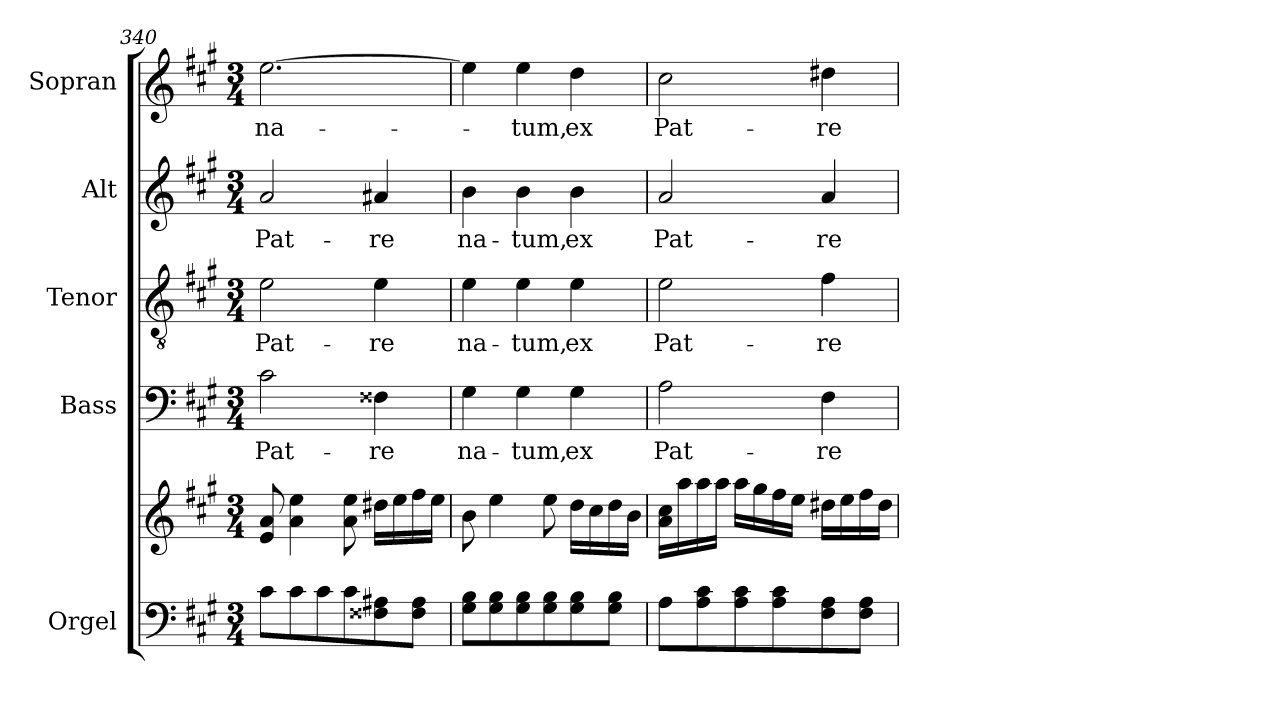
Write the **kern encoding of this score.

**kern	**kern	**kern	**text	**kern	**text	**kern	**text	**kern	**text
*part5	*part5	*part4	*part4	*part3	*part3	*part2	*part2	*part1	*part1
*staff6	*staff5	*staff4	*staff4	*staff3	*staff3	*staff2	*staff2	*staff1	*staff1
*I"Orgel	*	*I"Bass	*	*I"Tenor	*	*I"Alt	*	*I"Sopran	*
*I'Org.	*	*I'B.	*	*I'T.	*	*I'A.	*	*I'S.	*
*clefF4	*clefG2	*clefF4	*	*clefGv2	*	*clefG2	*	*clefG2	*
*k[f#c#g#]	*k[f#c#g#]	*k[f#c#g#]	*	*k[f#c#g#]	*	*k[f#c#g#]	*	*k[f#c#g#]	*
*A:	*A:	*A:	*	*A:	*	*A:	*	*A:	*
*M3/4	*M3/4	*M3/4	*	*M3/4	*	*M3/4	*	*M3/4	*
=340	=340	=340	=340	=340	=340	=340	=340	=340	=340
!	!	!	!LO:LY:b	!	!LO:LY:b	!	!LO:LY:b	!	!LO:LY:b
8c#\L	8e/ 8a/	2c#\	Pat-	2e\	Pat-	2a/	Pat-	[2.ee\	na-
8c#\	4a\ 4ee\	.	.	.	.	.	.	.	.
8c#\	.	.	.	.	.	.	.	.	.
8c#\	8a\ 8ee\	.	.	.	.	.	.	.	.
!	!	!	!LO:LY:b	!	!LO:LY:b	!	!LO:LY:b	!	!
8F##X\ 8A#X\	16dd#X\LL	4F##X\	-re	4e\	-re	4a#X/	-re	.	.
.	16ee\	.	.	.	.	.	.	.	.
8F##\ 8A#\J	16ff#\	.	.	.	.	.	.	.	.
.	16ee\JJ	.	.	.	.	.	.	.	.
=341	=341	=341	=341	=341	=341	=341	=341	=341	=341
!	!	!	!LO:LY:b	!	!LO:LY:b	!	!LO:LY:b	!	!
8G#\ 8B\L	8b\	4G#\	na-	4e\	na-	4b\	na-	4ee\]	.
8G#\ 8B\	4ee\	.	.	.	.	.	.	.	.
!	!	!	!LO:LY:b	!	!LO:LY:b	!	!LO:LY:b	!	!LO:LY:b
8G#\ 8B\	.	4G#\	-tum,	4e\	-tum,	4b\	-tum,	4ee\	-tum,
8G#\ 8B\	8ee\	.	.	.	.	.	.	.	.
!	!	!	!LO:LY:b	!	!LO:LY:b	!	!LO:LY:b	!	!LO:LY:b
8G#\ 8B\	16dd\LL	4G#\	ex	4e\	ex	4b\	ex	4dd\	ex
.	16cc#\	.	.	.	.	.	.	.	.
8G#\ 8B\J	16dd\	.	.	.	.	.	.	.	.
.	16b\JJ	.	.	.	.	.	.	.	.
!!LO:LB:g=z
=342	=342	=342	=342	=342	=342	=342	=342	=342	=342
!	!	!	!LO:LY:b	!	!LO:LY:b	!	!LO:LY:b	!	!LO:LY:b
8A\L	16a\ 16cc#\LL	2A\	Pat-	2e\	Pat-	2a/	Pat-	2cc#\	Pat-
.	16aa\	.	.	.	.	.	.	.	.
8A\ 8c#\	16aa\	.	.	.	.	.	.	.	.
.	16aa\JJ	.	.	.	.	.	.	.	.
8A\ 8c#\	16aa\LL	.	.	.	.	.	.	.	.
.	16gg#\	.	.	.	.	.	.	.	.
8A\ 8c#\	16ff#\	.	.	.	.	.	.	.	.
.	16ee\JJ	.	.	.	.	.	.	.	.
!	!	!	!LO:LY:b	!	!LO:LY:b	!	!LO:LY:b	!	!LO:LY:b
8F#\ 8A\	16dd#X\LL	4F#\	-re	4f#\	-re	4a/	-re	4dd#X\	-re
.	16ee\	.	.	.	.	.	.	.	.
8F#\ 8A\J	16ff#\	.	.	.	.	.	.	.	.
.	16dd#\JJ	.	.	.	.	.	.	.	.
=	=	=	=	=	=	=	=	=	=
*-	*-	*-	*-	*-	*-	*-	*-	*-	*-
